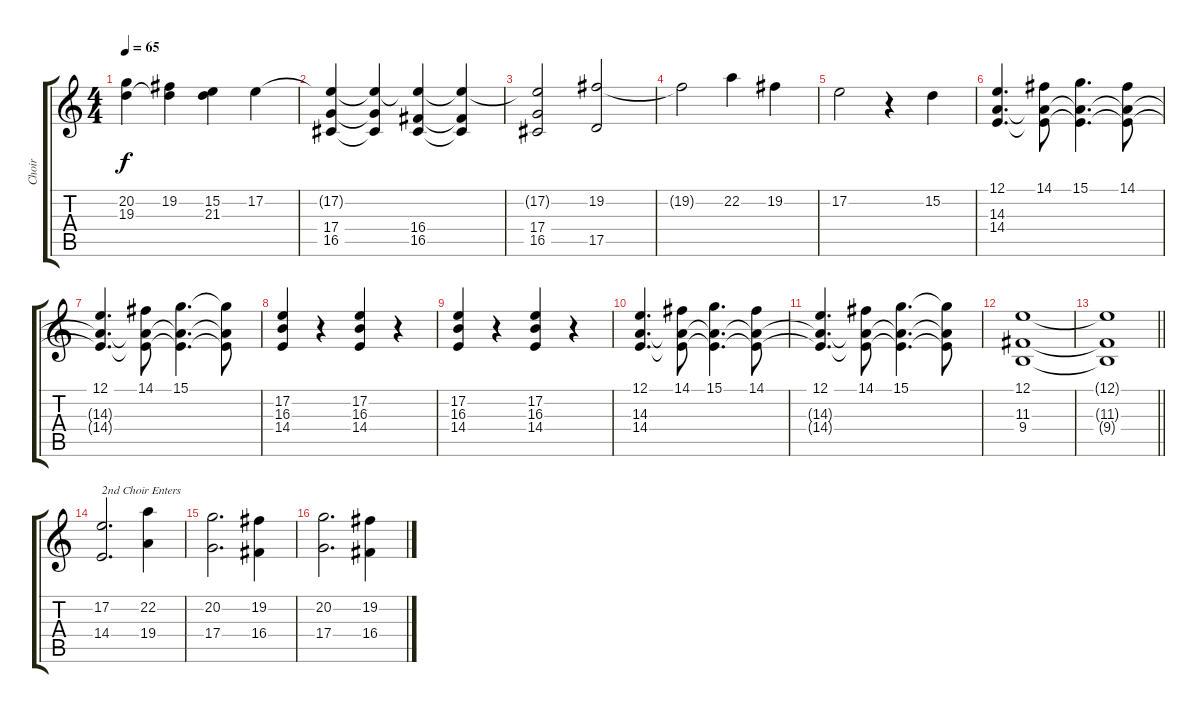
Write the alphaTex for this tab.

\track ("Choir" "Choir") {instrument choiraahs}
\staff {score tabs}
\tuning (E4 B3 G3 D3 A2 E2) {hide}
\ts (4 4)
\tempo 65
\clef g2
\ks c
(20.2 19.3).4{dy f} (19.2 19.3{t}).4 (15.2 21.3).4 17.2.4 |
(17.2{t} 17.4 16.5).4 (17.2{t} 17.4{t} 16.5{t}).4 (17.2{t} 16.4 16.5).4 (17.2{t} 16.4{t} 16.5{t}).4 |
(17.2{t} 17.4 16.5).2 (19.2 17.5).2 |
19.2{t}.2 22.2.4 19.2.4 |
17.2.2 r.4 15.2.4 |
(12.1 14.3 14.4).4{d} (14.1 14.3{t} 14.4{t}).8 (15.1 14.3{t} 14.4{t}).4{d} (14.1 14.3{t} 14.4{t}).8 |
(12.1 14.3{t} 14.4{t}).4{d} (14.1 14.3{t} 14.4{t}).8 (15.1 14.3{t} 14.4{t}).4{d} (15.1{t} 14.3{t} 14.4{t}).8 |
(17.2 16.3 14.4).4 r.4 (17.2 16.3 14.4).4 r.4 |
(17.2 16.3 14.4).4 r.4 (17.2 16.3 14.4).4 r.4 |
(12.1 14.3 14.4).4{d} (14.1 14.3{t} 14.4{t}).8 (15.1 14.3{t} 14.4{t}).4{d} (14.1 14.3{t} 14.4{t}).8 |
(12.1 14.3{t} 14.4{t}).4{d} (14.1 14.3{t} 14.4{t}).8 (15.1 14.3{t} 14.4{t}).4{d} (15.1{t} 14.3{t} 14.4{t}).8 |
(12.1 11.3 9.4).1 |
\barLineRight lightlight
(12.1{t} 11.3{t} 9.4{t}).1 |
(17.2 14.4).2{d txt "2nd Choir Enters"} (22.2 19.4).4 |
(20.2 17.4).2{d} (19.2 16.4).4 |
(20.2 17.4).2{d} (19.2 16.4).4
